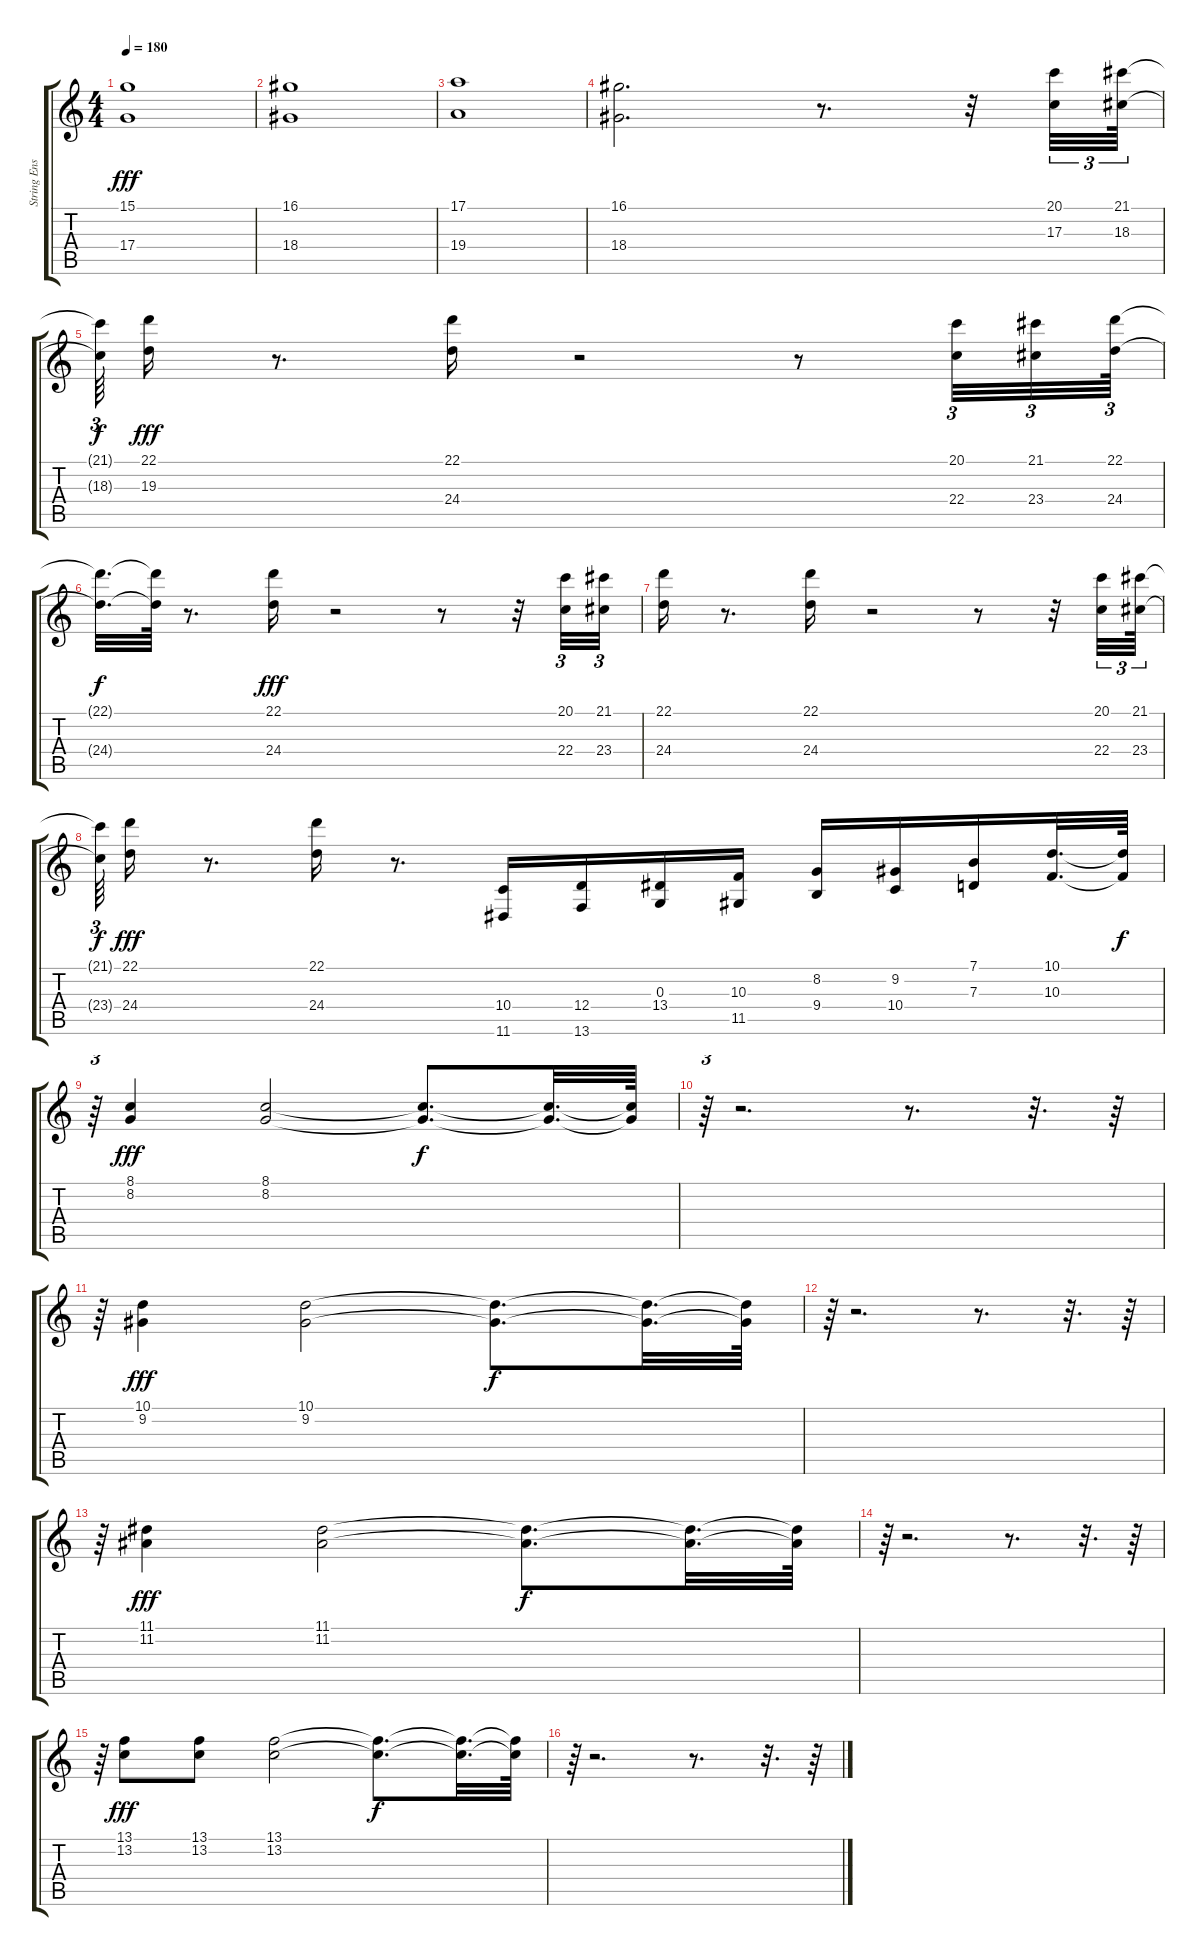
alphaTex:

\track ("String Ensemble" "String Ens") {instrument stringensemble1}
\staff {score tabs}
\tuning (E4 B3 G3 D3 A2 E2) {hide}
\ts (4 4)
\tempo 180
\clef g2
\ks c
(15.1 17.4).1{dy fff} |
(16.1 18.4).1 |
(17.1 19.4).1 |
(16.1 18.4).2{d} r.8{d} r.32 (20.1 17.3).32{tu (3 2)} (21.1 18.3).64{tu (3 2)} |
(21.1{t} 18.3{t}).64{tu (3 2) dy f} (22.1 19.3).16{dy fff} r.8{d} (22.1 24.4).16 r.2 r.8 (20.1 22.4).32{tu (3 2)} (21.1 23.4).32{tu (3 2)} (22.1 24.4).64{tu (3 2)} |
(22.1{t} 24.4{t}).32{d dy f} (22.1{t} 24.4{t}).64 r.8{d} (22.1 24.4).16{dy fff} r.2 r.8 r.32 (20.1 22.4).32{tu (3 2)} (21.1 23.4).32{tu (3 2)} |
(22.1 24.4).16 r.8{d} (22.1 24.4).16 r.2 r.8 r.32 (20.1 22.4).32{tu (3 2)} (21.1 23.4).64{tu (3 2)} |
(21.1{t} 23.4{t}).64{tu (3 2) dy f} (22.1 24.4).16{dy fff} r.8{d} (22.1 24.4).16 r.8{d} (10.4 11.6).16 (12.4 13.6).16 (0.3 13.4).16 (10.3 11.5).16 (8.2 9.4).16 (9.2 10.4).16 (7.1 7.3).16 (10.1 10.3).32{d} (10.1{t} 10.3{t}).64{dy f} |
r.64{tu (3 2)} (8.1 8.2).4{dy fff} (8.1 8.2).2 (8.1{t} 8.2{t}).8{d dy f} (8.1{t} 8.2{t}).32{d} (8.1{t} 8.2{t}).64 |
r.64{tu (3 2)} r.2{d} r.8{d} r.32{d} r.64 |
r.64{tu (3 2)} (10.1 9.2).4{dy fff} (10.1 9.2).2 (10.1{t} 9.2{t}).8{d dy f} (10.1{t} 9.2{t}).32{d} (10.1{t} 9.2{t}).64 |
r.64{tu (3 2)} r.2{d} r.8{d} r.32{d} r.64 |
r.64{tu (3 2)} (11.1 11.2).4{dy fff} (11.1 11.2).2 (11.1{t} 11.2{t}).8{d dy f} (11.1{t} 11.2{t}).32{d} (11.1{t} 11.2{t}).64 |
r.64{tu (3 2)} r.2{d} r.8{d} r.32{d} r.64 |
r.64{tu (3 2)} (13.1 13.2).8{dy fff} (13.1 13.2).8 (13.1 13.2).2 (13.1{t} 13.2{t}).8{d dy f} (13.1{t} 13.2{t}).32{d} (13.1{t} 13.2{t}).64 |
r.64{tu (3 2)} r.2{d} r.8{d} r.32{d} r.64
